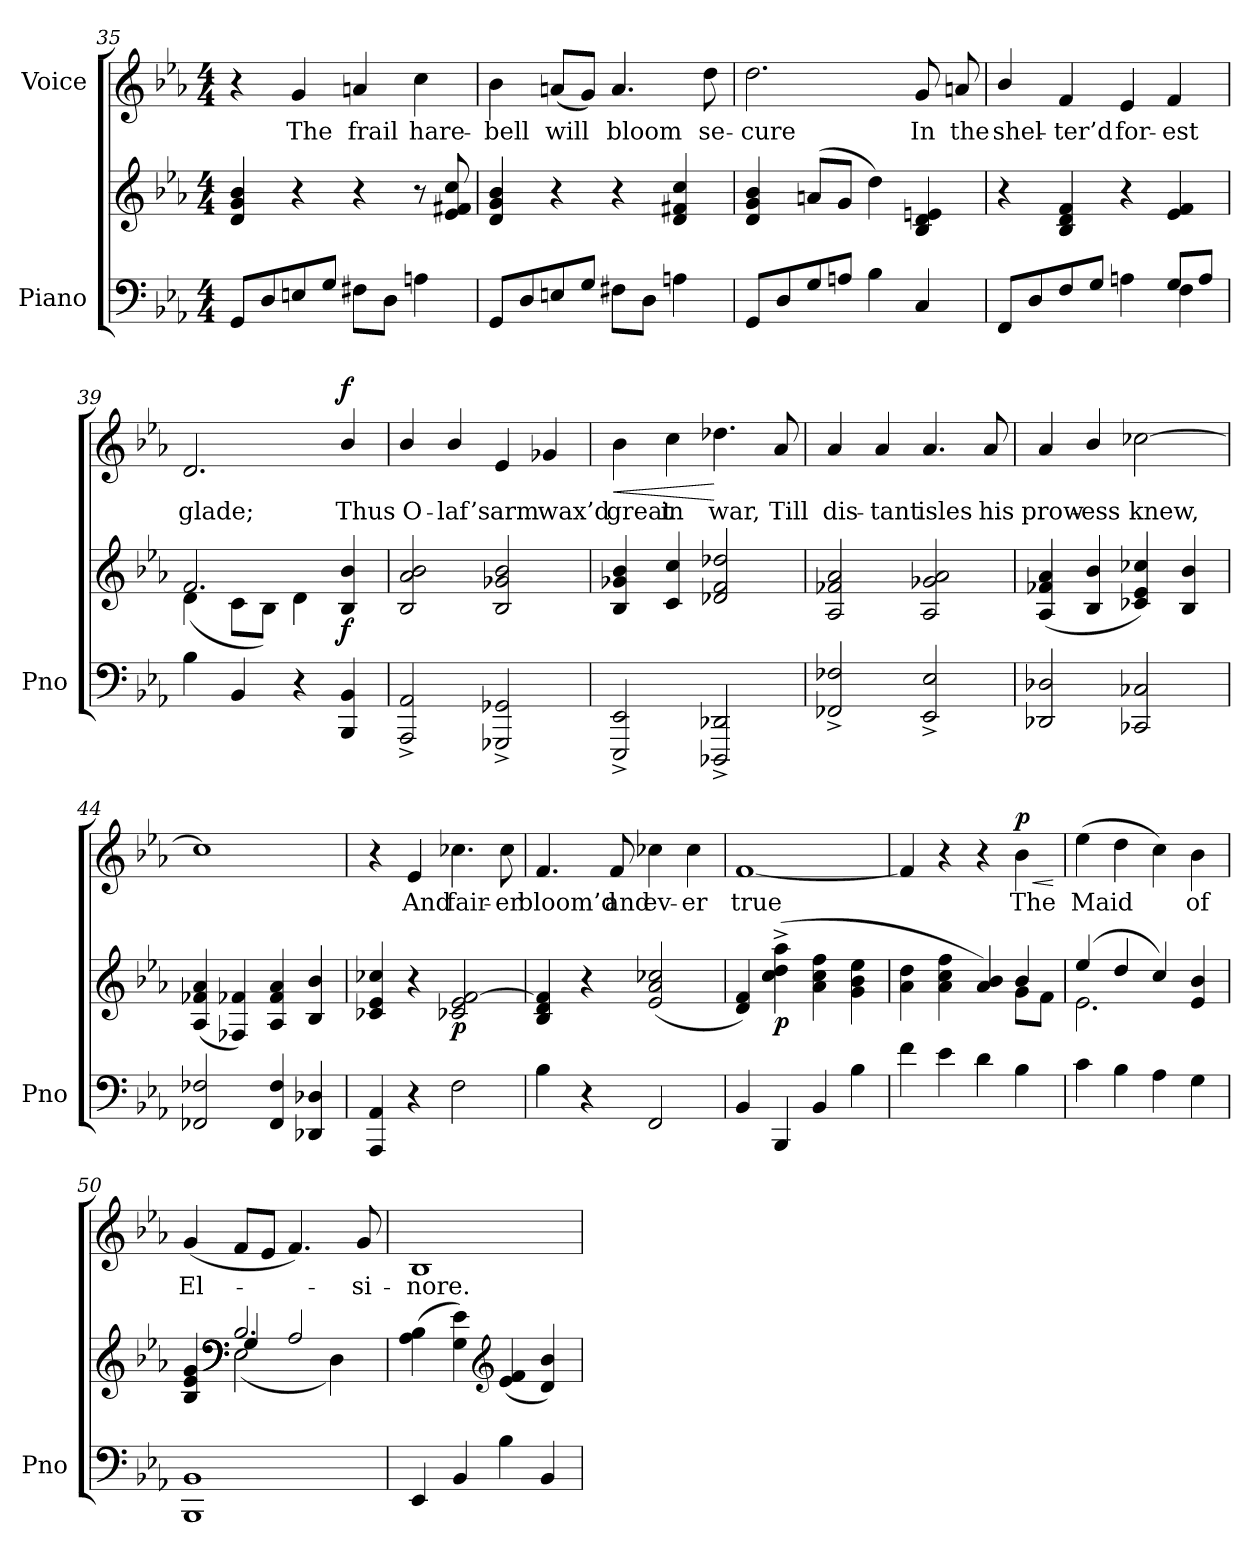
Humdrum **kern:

**kern	**kern	**dynam	**kern	**text	**dynam
*part2	*part2	*part2	*part1	*part1	*part1
*staff3	*staff2	*staff2/3	*staff1	*staff1	*staff1
*I"Piano	*	*	*I"Voice	*	*
*I'Pno	*	*	*	*	*
!!LO:LB:g=z
*clefF4	*clefG2	*	*clefG2	*	*
*k[b-e-a-]	*k[b-e-a-]	*	*k[b-e-a-]	*	*
*M4/4	*M4/4	*	*M4/4	*	*
=35	=35	=35	=35	=35	=35
8GG/L	4d/ 4g/ 4b-/	.	4r	.	.
8D/	.	.	.	.	.
!	!	!	!	!LO:LY:b	!
8En/	4r	.	4g/	The	.
8G/J	.	.	.	.	.
!	!	!	!	!LO:LY:b	!
8F#X\L	4r	.	4an/	frail	.
8D\J	.	.	.	.	.
!	!	!	!	!LO:LY:b	!
4An\	8r	.	4cc\	hare-	.
.	8e-/ 8f#X/ 8cc/	.	.	.	.
=36	=36	=36	=36	=36	=36
!	!	!	!	!LO:LY:b	!
8GG/L	4d/ 4g/ 4b-/	.	4b-\	-bell	.
8D/	.	.	.	.	.
!	!	!	!	!LO:LY:b	!
8En/	4r	.	(<8an/L	will	.
8G/J	.	.	8g/J)	.	.
!	!	!	!	!LO:LY:b	!
8F#X\L	4r	.	4.a/	bloom	.
8D\J	.	.	.	.	.
4An\	4d/ 4f#X/ 4cc/	.	.	.	.
!	!	!	!	!LO:LY:b	!
.	.	.	8dd\	se-	.
!!LO:LB:g=z
=37	=37	=37	=37	=37	=37
!	!	!	!	!LO:LY:b	!
8GG/L	4d/ 4g/ 4b-/	.	2.dd\	-cure	.
8D/	.	.	.	.	.
8G/	(>8an/L	.	.	.	.
8An/J	8g/J	.	.	.	.
4B-\	4dd\)	.	.	.	.
!	!	!	!	!LO:LY:b	!
4C/	4B-/ 4d/ 4en/	.	8g/	In	.
!	!	!	!	!LO:LY:b	!
.	.	.	8an/	the	.
=38	=38	=38	=38	=38	=38
*^	*	*	*	*	*
!	!	!	!	!	!LO:LY:b	!
8FF/L	2.ryy	4r	.	4b-/	shel-	.
8D/	.	.	.	.	.	.
!	!	!	!	!	!LO:LY:b	!
8F/	.	4B-/ 4d/ 4f/	.	4f/	-ter’d	.
8G/J	.	.	.	.	.	.
!	!	!	!	!	!LO:LY:b	!
4An\	.	4r	.	4e-/	for-	.
!	!	!	!	!	!LO:LY:b	!
8G/L	4F\	4e-/ 4f/	.	4f/	-est	.
8A/J	.	.	.	.	.	.
*v	*v	*	*	*	*	*
=39	=39	=39	=39	=39	=39
*	*^	*	*	*	*
!	!	!	!	!	!LO:LY:b	!
4B-\	2.f/	(<4d\	.	2.d/	glade;	.
4BB-/	.	8c\L	.	.	.	.
.	.	8B-\J)	.	.	.	.
4r	.	4d\	.	.	.	.
!	!	!	!LO:DY:b	!	!LO:LY:b	!LO:DY:a
4BBB-/ 4BB-/	4B-/ 4b-/	4ryy	f	4b-/	Thus	f
!!LO:PB:g=z
=40	=40	=40	=40	=40	=40	=40
!	!	!	!	!	!LO:LY:b	!
*	*v	*v	*	*	*	*
2AAA-/^ 2AA-/^	2B-/ 2a-/ 2b-/	.	4b-/	O-	.
!	!	!	!	!LO:LY:b	!
.	.	.	4b-/	-laf’s	.
!	!	!	!	!LO:LY:b	!
2GGG-X/^ 2GG-X/^	2B-/ 2g-X/ 2b-/	.	4e-/	arm	.
!	!	!	!	!LO:LY:b	!
.	.	.	4g-X/	wax’d	.
=41	=41	=41	=41	=41	=41
!	!	!	!	!LO:LY:b	!LO:HP:b
2EEE-/^ 2EE-/^	4B-/ 4g-X/ 4b-/	.	4b-\	great	<
!	!	!	!	!LO:LY:b	!
.	4c/ 4cc/	.	4cc\	in	.
!	!	!	!	!LO:LY:b	!
2DDD-X/^ 2DD-X/^	2d-X/ 2f/ 2dd-X/	.	4.dd-X\	war,	[
!	!	!	!	!LO:LY:b	!
.	.	.	8a-/	Till	.
=42	=42	=42	=42	=42	=42
!	!	!	!	!LO:LY:b	!
2FF-X/^ 2F-X/^	2A-/ 2f-X/ 2a-/	.	4a-/	dis-	.
!	!	!	!	!LO:LY:b	!
.	.	.	4a-/	-tant	.
!	!	!	!	!LO:LY:b	!
2EE-/^ 2E-/^	2A-/ 2g-X/ 2a-/	.	4.a-/	isles	.
!	!	!	!	!LO:LY:b	!
.	.	.	8a-/	his	.
!!LO:LB:g=z
=43	=43	=43	=43	=43	=43
!	!	!	!	!LO:LY:b	!
2DD-X/ 2D-X/	(<4A-/ 4f-X/ 4a-/	.	4a-/	prow-	.
!	!	!	!	!LO:LY:b	!
.	4B-/ 4b-/	.	4b-/	-ess	.
!	!	!	!	!LO:LY:b	!
2CC-X/ 2C-X/	4c-X/ 4e-/ 4cc-X/)	.	[2cc-X\	knew,	.
.	4B-/ 4b-/	.	.	.	.
=44	=44	=44	=44	=44	=44
2FF-X/ 2F-X/	(<4A-/ 4f-X/ 4a-/	.	1cc-]	.	.
.	4F-X/ 4f-X/)	.	.	.	.
4FF-/ 4F-/	4A-/ 4f-/ 4a-/	.	.	.	.
4DD-X/ 4D-X/	4B-/ 4b-/	.	.	.	.
=45	=45	=45	=45	=45	=45
4AAA-/ 4AA-/	4c-X/ 4e-/ 4cc-X/	.	4r	.	.
*	*	*	*MM150	*	*
!	!	!	!	!LO:LY:b	!LO:DY:a
!	!	!	!	!	!LO:DY:n=1:a
!	!	!	!	!	!LO:DY:n=2:a
4r	4r	.	4e-/	And	other-dynamics p other-dynamics
*	*	*	*MM147	*	*
!	!	!LO:DY:b	!	!LO:LY:b	!
2F\	2c-X/ 2e-/ [2f/	p	4.cc-X\	fair-	.
!	!	!	!	!LO:LY:b	!
.	.	.	8cc-\	-er	.
!!LO:LB:g=z
=46	=46	=46	=46	=46	=46
*	*	*	*MM144	*	*
!	!	!	!	!LO:LY:b	!
4B-\	4B-/ 4d/ 4f/]	.	4.f/	bloom’d	.
4r	4r	.	.	.	.
!	!	!	!	!LO:LY:b	!
.	.	.	8f/	and	.
!	!	!	!	!LO:LY:b	!
2FF/	(<2e-/ 2a-/ 2cc-X/	.	4cc-X\	ev-	.
!	!	!	!	!LO:LY:b	!
.	.	.	4cc-\	-er	.
=47	=47	=47	=47	=47	=47
!	!	!	!	!LO:LY:b	!
4BB-/	4d/ 4f/)	.	[1f	true	.
!	!	!LO:DY:b	!	!	!
4BBB-/	(>4cc\^ 4dd\^ 4aa-\^	p	.	.	.
4BB-/	4a-\ 4cc\ 4ff\	.	.	.	.
4B-\	4g\ 4b-\ 4ee-\	.	.	.	.
=48	=48	=48	=48	=48	=48
*	*^	*	*	*	*
4f\	4a-\ 4dd\	2.ryy	.	4f/]	.	.
4e-\	4a-\ 4cc\ 4ff\	.	.	4r	.	.
4d\	4a-/ 4b-/)	.	.	4r	.	.
!	!	!	!	!	!LO:LY:b	!LO:HP:b
!	!	!	!	!	!	!LO:DY:n=1:a
4B-\	4b-/	8g\L	.	4b-\	The	< p
.	.	8f\J	.	.	.	.
*	*v	*v	*	*	*	*
.	.	.	.	.	[
!!LO:LB:g=z
=49	=49	=49	=49	=49	=49
*	*^	*	*	*	*
!	!	!	!	!	!LO:LY:b	!
4c\	(>4ee-/	2.e-\	.	(>4ee-\	Maid	.
4B-\	4dd/	.	.	4dd\	.	.
4A-\	4cc/)	.	.	4cc\)	.	.
!	!	!	!	!	!LO:LY:b	!
4G\	4e-/ 4b-/	4ryy	.	4b-\	of	.
=50	=50	=50	=50	=50	=50	=50
*	*	*^	*	*	*	*
!	!	!	!	!	!	!LO:LY:b	!
1BBB- 1BB-	4rddyy	4ryy	4B-/ 4e-/ 4g/	.	(<4g/	El-	.
*	*clefF4	*	*	*	*	*	*
.	2.B-/	(<2E-\	4G/	.	8f/L	.	.
.	.	.	.	.	8e-/J	.	.
.	.	.	2A-/	.	4.f/)	.	.
.	.	4D\)	.	.	.	.	.
!	!	!	!	!	!	!LO:LY:b	!
.	.	.	.	.	8g/	-si-	.
*	*v	*v	*v	*	*	*	*
=51	=51	=51	=51	=51	=51
!	!	!	!	!LO:LY:b	!
4EE-/	(>4A-\ 4B-\	.	1B-	-nore.	.
4BB-/	4G\ 4e-\)	.	.	.	.
*	*clefG2	*	*	*	*
4B-\	(<4e-/ 4f/	.	.	.	.
4BB-/	4d/ 4b-/)	.	.	.	.
=	=	=	=	=	=
*-	*-	*-	*-	*-	*-
